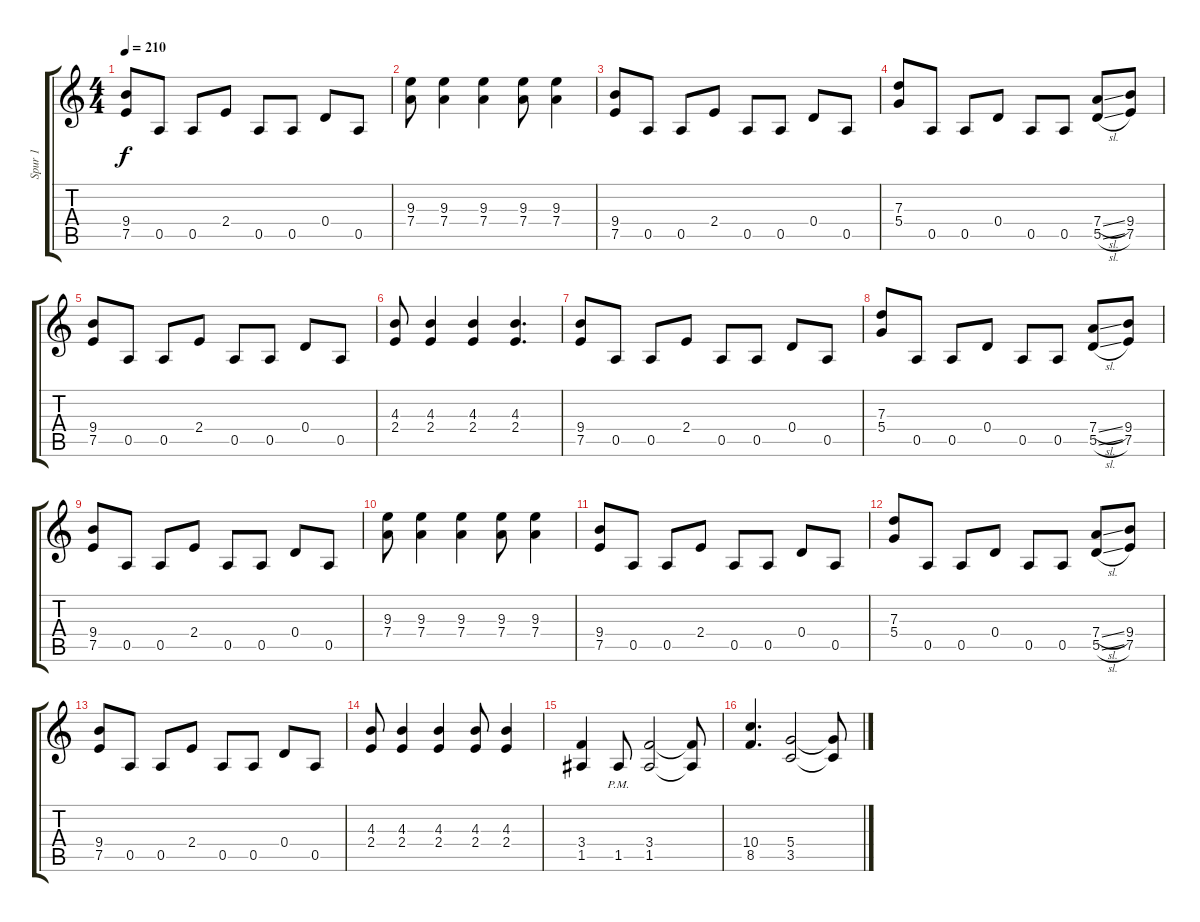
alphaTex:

\track ("Spur 1" "Spur 1") {instrument distortionguitar}
\staff {score tabs}
\tuning (E4 B3 G3 D3 A2 E2) {hide}
\ts (4 4)
\tempo 210
\clef g2
\ks c
(9.4 7.5).8{dy f} 0.5.8 0.5.8 2.4.8 0.5.8 0.5.8 0.4.8 0.5.8 |
(9.3 7.4).8 (9.3 7.4).4 (9.3 7.4).4 (9.3 7.4).8 (9.3 7.4).4 |
(9.4 7.5).8 0.5.8 0.5.8 2.4.8 0.5.8 0.5.8 0.4.8 0.5.8 |
(7.3 5.4).8 0.5.8 0.5.8 0.4.8 0.5.8 0.5.8 (7.4{sl} 5.5{sl}).8 (9.4 7.5).8 |
(9.4 7.5).8 0.5.8 0.5.8 2.4.8 0.5.8 0.5.8 0.4.8 0.5.8 |
(4.3 2.4).8 (4.3 2.4).4 (4.3 2.4).4 (4.3 2.4).4{d} |
(9.4 7.5).8 0.5.8 0.5.8 2.4.8 0.5.8 0.5.8 0.4.8 0.5.8 |
(7.3 5.4).8 0.5.8 0.5.8 0.4.8 0.5.8 0.5.8 (7.4{sl} 5.5{sl}).8 (9.4 7.5).8 |
(9.4 7.5).8 0.5.8 0.5.8 2.4.8 0.5.8 0.5.8 0.4.8 0.5.8 |
(9.3 7.4).8 (9.3 7.4).4 (9.3 7.4).4 (9.3 7.4).8 (9.3 7.4).4 |
(9.4 7.5).8 0.5.8 0.5.8 2.4.8 0.5.8 0.5.8 0.4.8 0.5.8 |
(7.3 5.4).8 0.5.8 0.5.8 0.4.8 0.5.8 0.5.8 (7.4{sl} 5.5{sl}).8 (9.4 7.5).8 |
(9.4 7.5).8 0.5.8 0.5.8 2.4.8 0.5.8 0.5.8 0.4.8 0.5.8 |
(4.3 2.4).8 (4.3 2.4).4 (4.3 2.4).4 (4.3 2.4).8 (4.3 2.4).4 |
(3.4 1.5).4 1.5{pm}.8 (3.4 1.5).2 (3.4{t} 1.5{t}).8 |
(10.4 8.5).4{d} (5.4 3.5).2 (5.4{t} 3.5{t}).8
